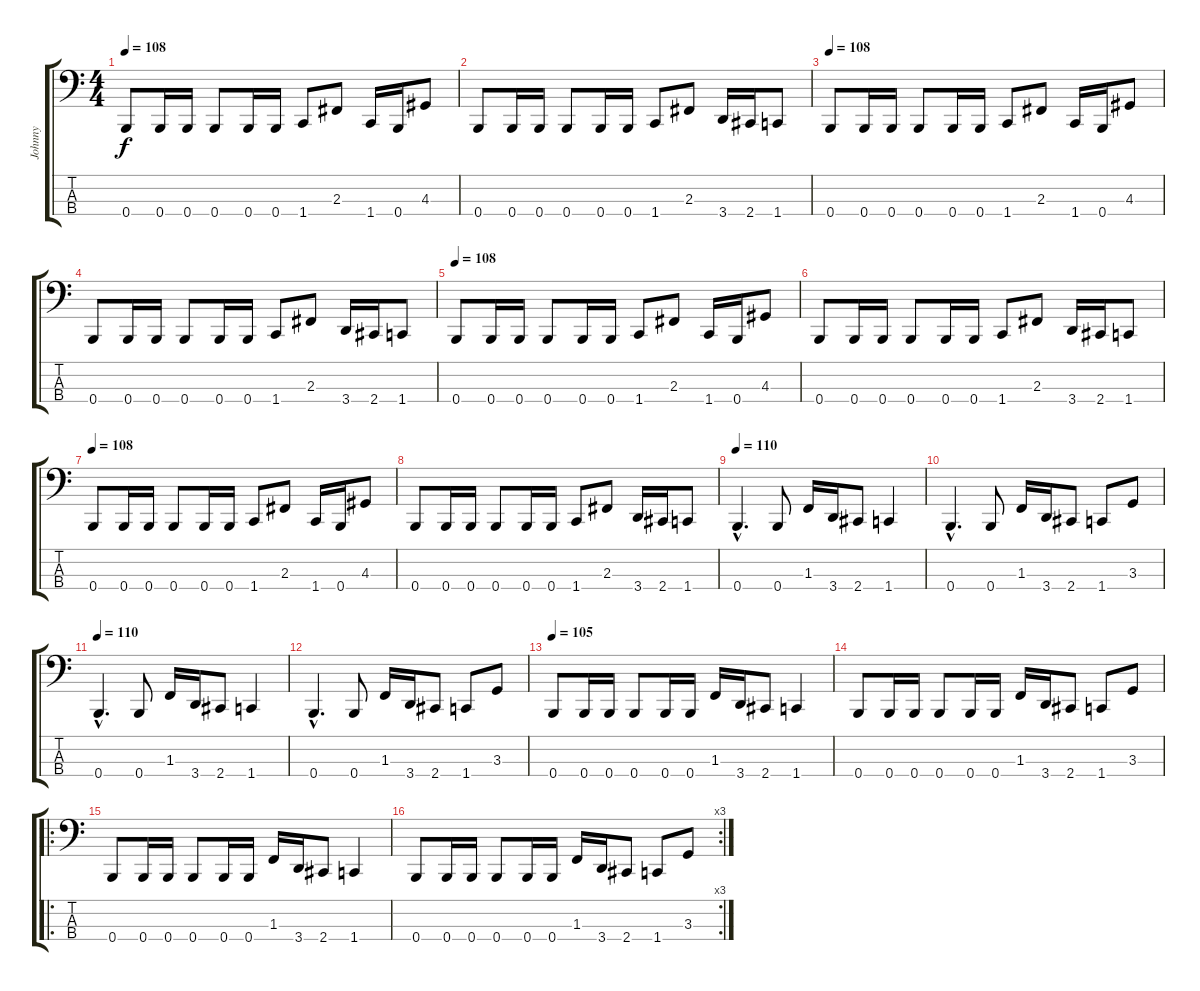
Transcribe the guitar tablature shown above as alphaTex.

\track ("Johnny" "Johnny") {instrument electricbasspick}
\staff {score tabs}
\tuning (D2 A1 E1 B0) {hide}
\ts (4 4)
\tempo 109
\tempo 108
\clef f4
\ks c
0.4.8{dy f} 0.4.16 0.4.16 0.4.8 0.4.16 0.4.16 1.4.8 2.3.8 1.4.16 0.4.16 4.3.8 |
0.4.8 0.4.16 0.4.16 0.4.8 0.4.16 0.4.16 1.4.8 2.3.8 3.4.16 2.4.16 1.4.8 |
\tempo 109
\tempo 108
0.4.8 0.4.16 0.4.16 0.4.8 0.4.16 0.4.16 1.4.8 2.3.8 1.4.16 0.4.16 4.3.8 |
0.4.8 0.4.16 0.4.16 0.4.8 0.4.16 0.4.16 1.4.8 2.3.8 3.4.16 2.4.16 1.4.8 |
\tempo 109
\tempo 108
0.4.8 0.4.16 0.4.16 0.4.8 0.4.16 0.4.16 1.4.8 2.3.8 1.4.16 0.4.16 4.3.8 |
0.4.8 0.4.16 0.4.16 0.4.8 0.4.16 0.4.16 1.4.8 2.3.8 3.4.16 2.4.16 1.4.8 |
\tempo 108
0.4.8 0.4.16 0.4.16 0.4.8 0.4.16 0.4.16 1.4.8 2.3.8 1.4.16 0.4.16 4.3.8 |
0.4.8 0.4.16 0.4.16 0.4.8 0.4.16 0.4.16 1.4.8 2.3.8 3.4.16 2.4.16 1.4.8 |
\tempo 110
0.4{hac}.4{d} 0.4.8 1.3.16 3.4.16 2.4.8 1.4.4 |
0.4{hac}.4{d} 0.4.8 1.3.16 3.4.16 2.4.8 1.4.8 3.3.8 |
\tempo 110
0.4{hac}.4{d} 0.4.8 1.3.16 3.4.16 2.4.8 1.4.4 |
0.4{hac}.4{d} 0.4.8 1.3.16 3.4.16 2.4.8 1.4.8 3.3.8 |
\tempo 105
0.4.8 0.4.16 0.4.16 0.4.8 0.4.16 0.4.16 1.3.16 3.4.16 2.4.8 1.4.4 |
0.4.8 0.4.16 0.4.16 0.4.8 0.4.16 0.4.16 1.3.16 3.4.16 2.4.8 1.4.8 3.3.8 |
\ro
0.4.8 0.4.16 0.4.16 0.4.8 0.4.16 0.4.16 1.3.16 3.4.16 2.4.8 1.4.4 |
\rc 3
0.4.8 0.4.16 0.4.16 0.4.8 0.4.16 0.4.16 1.3.16 3.4.16 2.4.8 1.4.8 3.3.8
